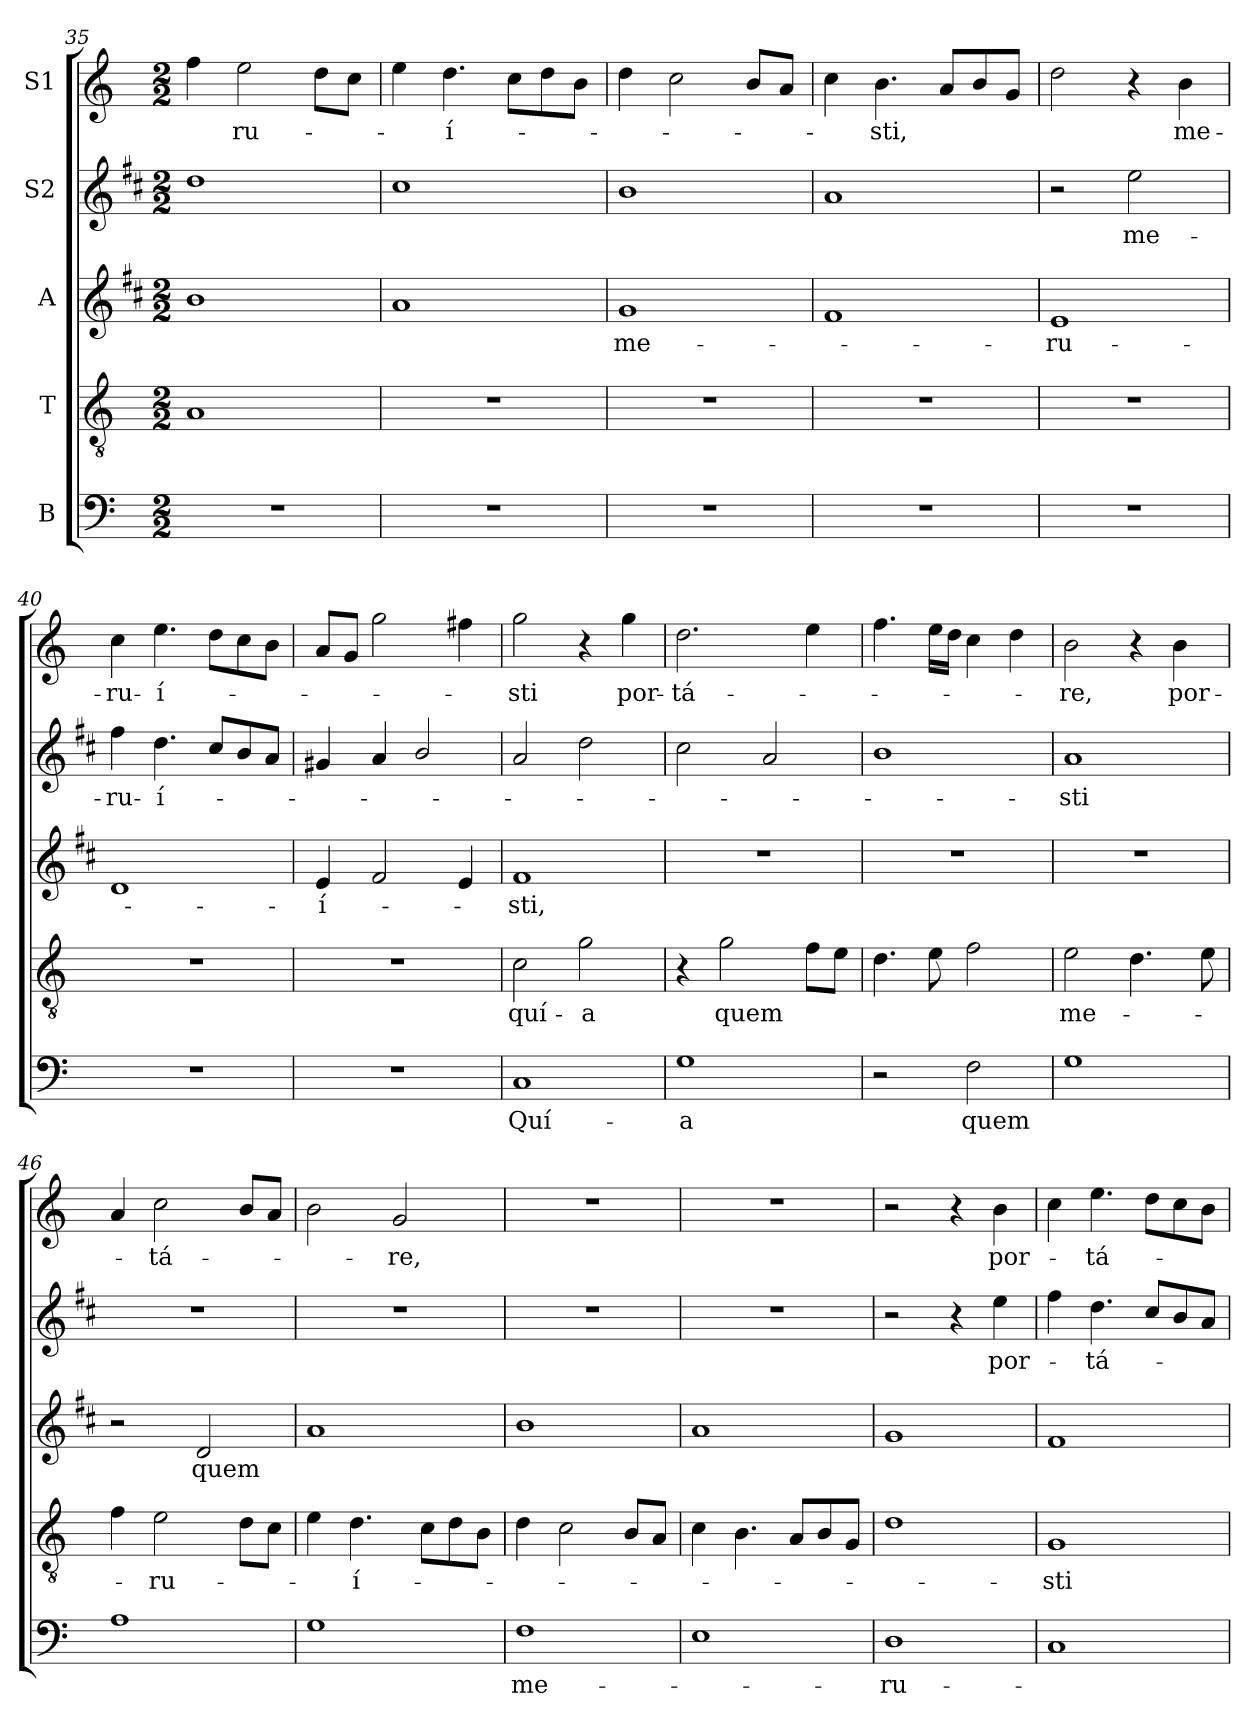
**kern	**text	**kern	**text	**kern	**text	**kern	**text	**kern	**text
*part5	*part5	*part4	*part4	*part3	*part3	*part2	*part2	*part1	*part1
*staff5	*staff5	*staff4	*staff4	*staff3	*staff3	*staff2	*staff2	*staff1	*staff1
*I"B	*	*I"T	*	*I"A	*	*I"S2	*	*I"S1	*
*clefF4	*	*clefGv2	*	*clefG2	*	*clefG2	*	*clefG2	*
*	*	*	*	*ITrd1c2	*	*ITrd1c2	*	*	*
*k[]	*	*k[]	*	*k[]	*	*k[]	*	*k[]	*
*C:	*	*C:	*	*C:	*	*C:	*	*C:	*
*M2/2	*	*M2/2	*	*M2/2	*	*M2/2	*	*M2/2	*
=35	=35	=35	=35	=35	=35	=35	=35	=35	=35
1r	.	1A	.	1a	.	1cc	.	4ff\	.
!	!	!	!	!	!	!	!	!	!LO:LY:b
.	.	.	.	.	.	.	.	2ee\	-ru-
.	.	.	.	.	.	.	.	8dd\L	.
.	.	.	.	.	.	.	.	8cc\J	.
=36	=36	=36	=36	=36	=36	=36	=36	=36	=36
1r	.	1r	.	1g	.	1b	.	4ee\	.
!	!	!	!	!	!	!	!	!	!LO:LY:b
.	.	.	.	.	.	.	.	4.dd\	-í-
.	.	.	.	.	.	.	.	8cc\L	.
.	.	.	.	.	.	.	.	8dd\	.
.	.	.	.	.	.	.	.	8b\J	.
!!LO:LB:g=z
=37	=37	=37	=37	=37	=37	=37	=37	=37	=37
!	!	!	!	!	!LO:LY:b	!	!	!	!
1r	.	1r	.	1f	me-	1a	.	4dd\	.
.	.	.	.	.	.	.	.	2cc\	.
.	.	.	.	.	.	.	.	8b/L	.
.	.	.	.	.	.	.	.	8a/J	.
=38	=38	=38	=38	=38	=38	=38	=38	=38	=38
1r	.	1r	.	1e	.	1g	.	4cc\	.
!	!	!	!	!	!	!	!	!	!LO:LY:b
.	.	.	.	.	.	.	.	4.b\	-sti,
.	.	.	.	.	.	.	.	8a/L	.
.	.	.	.	.	.	.	.	8b/	.
.	.	.	.	.	.	.	.	8g/J	.
=39	=39	=39	=39	=39	=39	=39	=39	=39	=39
!	!	!	!	!	!LO:LY:b	!	!	!	!
1r	.	1r	.	1d	-ru-	2r	.	2dd\	.
!	!	!	!	!	!	!	!LO:LY:b	!	!
.	.	.	.	.	.	2dd\	me-	4r	.
!	!	!	!	!	!	!	!	!	!LO:LY:b
.	.	.	.	.	.	.	.	4b\	me-
=40	=40	=40	=40	=40	=40	=40	=40	=40	=40
!	!	!	!	!	!	!	!LO:LY:b	!	!LO:LY:b
1r	.	1r	.	1c	.	4ee\	-ru-	4cc\	-ru-
!	!	!	!	!	!	!	!LO:LY:b	!	!LO:LY:b
.	.	.	.	.	.	4.cc\	-í-	4.ee\	-í-
.	.	.	.	.	.	8b/L	.	8dd\L	.
.	.	.	.	.	.	8a/	.	8cc\	.
.	.	.	.	.	.	8g/J	.	8b\J	.
=41	=41	=41	=41	=41	=41	=41	=41	=41	=41
!	!	!	!	!	!LO:LY:b	!	!	!	!
1r	.	1r	.	4d/	-í-	4f#/	.	8a/L	.
.	.	.	.	.	.	.	.	8g/J	.
.	.	.	.	2e/	.	4g/	.	2gg\	.
.	.	.	.	.	.	2a/	.	.	.
.	.	.	.	4d/	.	.	.	4ff#\	.
=42	=42	=42	=42	=42	=42	=42	=42	=42	=42
!	!LO:LY:b	!	!LO:LY:b	!	!LO:LY:b	!	!	!	!LO:LY:b
1C	Quí-	2c\	quí-	1e	-sti,	2g/	.	2gg\	-sti
!	!	!	!LO:LY:b	!	!	!	!	!	!
.	.	2g\	-a	.	.	2cc\	.	4r	.
!	!	!	!	!	!	!	!	!	!LO:LY:b
.	.	.	.	.	.	.	.	4gg\	por-
!!LO:PB:g=z
=43	=43	=43	=43	=43	=43	=43	=43	=43	=43
!	!LO:LY:b	!	!	!	!	!	!	!	!LO:LY:b
1G	-a	4r	.	1r	.	2b\	.	2.dd\	-tá-
!	!	!	!LO:LY:b	!	!	!	!	!	!
.	.	2g\	quem	.	.	.	.	.	.
.	.	.	.	.	.	2g/	.	.	.
.	.	8f\L	.	.	.	.	.	4ee\	.
.	.	8e\J	.	.	.	.	.	.	.
=44	=44	=44	=44	=44	=44	=44	=44	=44	=44
2r	.	4.d\	.	1r	.	1a	.	4.ff\	.
.	.	8e\	.	.	.	.	.	16ee\LL	.
.	.	.	.	.	.	.	.	16dd\JJ	.
!	!LO:LY:b	!	!	!	!	!	!	!	!
2F\	quem	2f\	.	.	.	.	.	4cc\	.
.	.	.	.	.	.	.	.	4dd\	.
=45	=45	=45	=45	=45	=45	=45	=45	=45	=45
!	!	!	!LO:LY:b	!	!	!	!LO:LY:b	!	!LO:LY:b
1G	.	2e\	me-	1r	.	1g	-sti	2b\	-re,
.	.	4.d\	.	.	.	.	.	4r	.
!	!	!	!	!	!	!	!	!	!LO:LY:b
.	.	.	.	.	.	.	.	4b\	por-
.	.	8e\	.	.	.	.	.	.	.
=46	=46	=46	=46	=46	=46	=46	=46	=46	=46
1A	.	4f\	.	2r	.	1r	.	4a/	.
!	!	!	!LO:LY:b	!	!	!	!	!	!LO:LY:b
.	.	2e\	-ru-	.	.	.	.	2cc\	-tá-
!	!	!	!	!	!LO:LY:b	!	!	!	!
.	.	.	.	2c/	quem	.	.	.	.
.	.	8d\L	.	.	.	.	.	8b/L	.
.	.	8c\J	.	.	.	.	.	8a/J	.
=47	=47	=47	=47	=47	=47	=47	=47	=47	=47
1G	.	4e\	.	1g	.	1r	.	2b\	.
!	!	!	!LO:LY:b	!	!	!	!	!	!
.	.	4.d\	-í-	.	.	.	.	.	.
!	!	!	!	!	!	!	!	!	!LO:LY:b
.	.	.	.	.	.	.	.	2g/	-re,
.	.	8c\L	.	.	.	.	.	.	.
.	.	8d\	.	.	.	.	.	.	.
.	.	8B\J	.	.	.	.	.	.	.
=48	=48	=48	=48	=48	=48	=48	=48	=48	=48
!	!LO:LY:b	!	!	!	!	!	!	!	!
1F	me-	4d\	.	1a	.	1r	.	1r	.
.	.	2c\	.	.	.	.	.	.	.
.	.	8B/L	.	.	.	.	.	.	.
.	.	8A/J	.	.	.	.	.	.	.
!!LO:LB:g=z
=49	=49	=49	=49	=49	=49	=49	=49	=49	=49
1E	.	4c\	.	1g	.	1r	.	1r	.
.	.	4.B\	.	.	.	.	.	.	.
.	.	8A/L	.	.	.	.	.	.	.
.	.	8B/	.	.	.	.	.	.	.
.	.	8G/J	.	.	.	.	.	.	.
=50	=50	=50	=50	=50	=50	=50	=50	=50	=50
!	!LO:LY:b	!	!	!	!	!	!	!	!
1D	-ru-	1d	.	1f	.	2r	.	2r	.
.	.	.	.	.	.	4r	.	4r	.
!	!	!	!	!	!	!	!LO:LY:b	!	!LO:LY:b
.	.	.	.	.	.	4dd\	por-	4b\	por-
=51	=51	=51	=51	=51	=51	=51	=51	=51	=51
!	!	!	!LO:LY:b	!	!	!	!	!	!
1C	.	1G	-sti	1e	.	4ee\	.	4cc\	.
!	!	!	!	!	!	!	!LO:LY:b	!	!LO:LY:b
.	.	.	.	.	.	4.cc\	-tá-	4.ee\	-tá-
.	.	.	.	.	.	8b/L	.	8dd\L	.
.	.	.	.	.	.	8a/	.	8cc\	.
.	.	.	.	.	.	8g/J	.	8b\J	.
=	=	=	=	=	=	=	=	=	=
*-	*-	*-	*-	*-	*-	*-	*-	*-	*-
